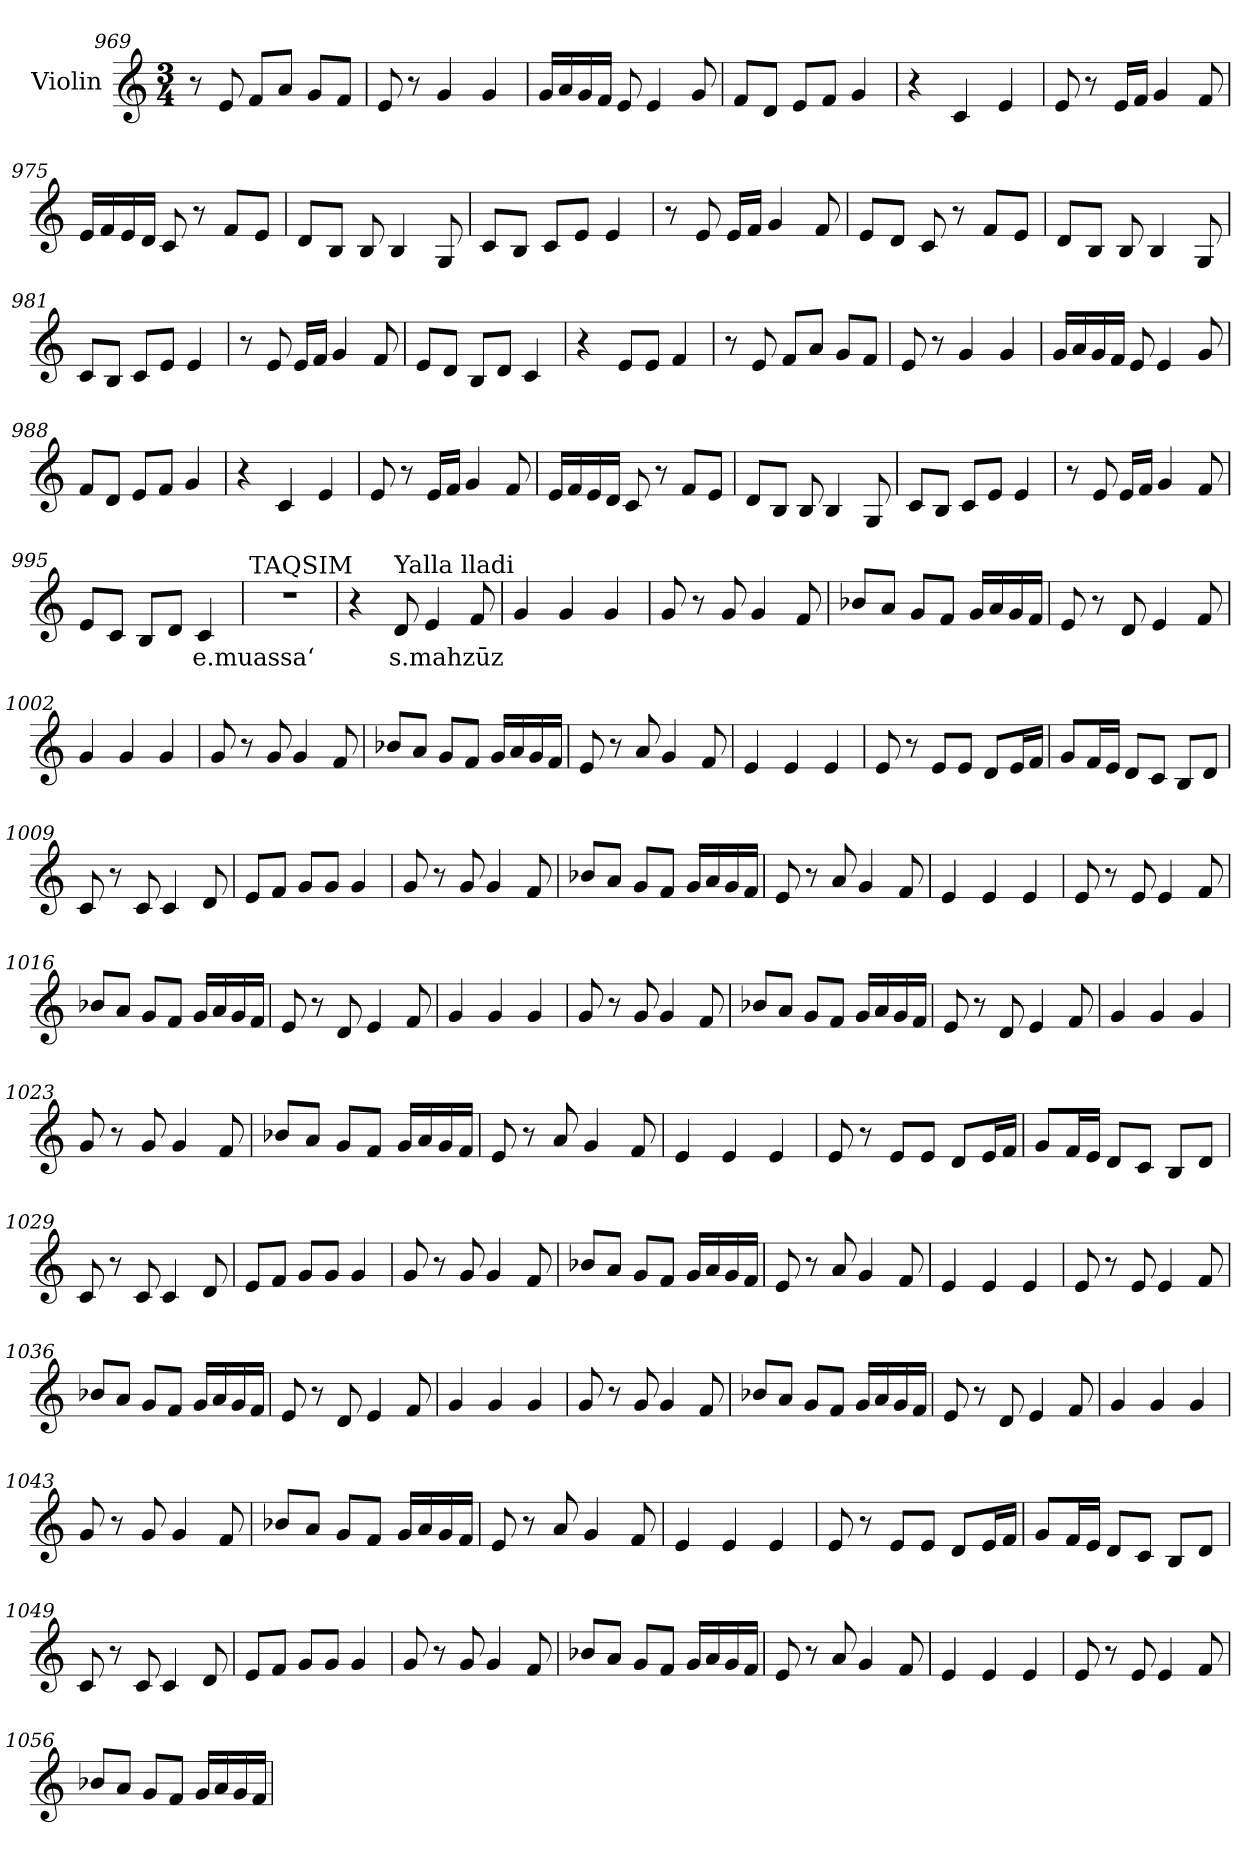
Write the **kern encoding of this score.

**kern	**text
*part1	*part1
*staff1	*staff1
*I"Violin	*
*clefG2	*
*k[]	*
*M3/4	*
=969	=969
8r	.
8e/	.
8f/L	.
8a/J	.
8g/L	.
8f/J	.
=970	=970
8e/	.
8r	.
4g/	.
4g/	.
=971	=971
16g/LL	.
16a/	.
16g/	.
16f/JJ	.
8e/	.
4e/	.
8g/	.
!!LO:LB:g=z
=972	=972
8f/L	.
8d/J	.
8e/L	.
8f/J	.
4g/	.
=973	=973
4r	.
4c/	.
4e/	.
=974	=974
8e/	.
8r	.
16e/LL	.
16f/JJ	.
4g/	.
8f/	.
=975	=975
16e/LL	.
16f/	.
16e/	.
16d/JJ	.
8c/	.
8r	.
8f/L	.
8e/J	.
=976	=976
8d/L	.
8B/J	.
8B/	.
4B/	.
8G/	.
=977	=977
8c/L	.
8B/J	.
8c/L	.
8e/J	.
4e/	.
!!LO:LB:g=z
=978	=978
8r	.
8e/	.
16e/LL	.
16f/JJ	.
4g/	.
8f/	.
=979	=979
8e/L	.
8d/J	.
8c/	.
8r	.
8f/L	.
8e/J	.
=980	=980
8d/L	.
8B/J	.
8B/	.
4B/	.
8G/	.
=981	=981
8c/L	.
8B/J	.
8c/L	.
8e/J	.
4e/	.
=982	=982
8r	.
8e/	.
16e/LL	.
16f/JJ	.
4g/	.
8f/	.
=983	=983
8e/L	.
8d/J	.
8B/L	.
8d/J	.
4c/	.
!!LO:LB:g=z
=984	=984
4r	.
8e/L	.
8e/J	.
4f/	.
=985	=985
8r	.
8e/	.
8f/L	.
8a/J	.
8g/L	.
8f/J	.
=986	=986
8e/	.
8r	.
4g/	.
4g/	.
=987	=987
16g/LL	.
16a/	.
16g/	.
16f/JJ	.
8e/	.
4e/	.
8g/	.
=988	=988
8f/L	.
8d/J	.
8e/L	.
8f/J	.
4g/	.
=989	=989
4r	.
4c/	.
4e/	.
!!LO:LB:g=z
=990	=990
8e/	.
8r	.
16e/LL	.
16f/JJ	.
4g/	.
8f/	.
=991	=991
16e/LL	.
16f/	.
16e/	.
16d/JJ	.
8c/	.
8r	.
8f/L	.
8e/J	.
=992	=992
8d/L	.
8B/J	.
8B/	.
4B/	.
8G/	.
=993	=993
8c/L	.
8B/J	.
8c/L	.
8e/J	.
4e/	.
=994	=994
8r	.
8e/	.
16e/LL	.
16f/JJ	.
4g/	.
8f/	.
!!LO:LB:g=z
=995	=995
8e/L	.
8c/J	.
8B/L	.
8d/J	.
!	!LO:LY:b
4c/	e.muassa‘
!!LO:LB:g=z
=996	=996
!LO:TX:a:t=TAQSIM	!
2.r	.
=997	=997
*MM70	*
4r	.
!LO:TX:a:t=Yalla lladi	!
!	!LO:LY:b
8d/	s.mahzūz
4e/	.
8f/	.
=998	=998
4g/	.
4g/	.
4g/	.
=999	=999
8g/	.
8r	.
8g/	.
4g/	.
8f/	.
=1000	=1000
8b-X/L	.
8a/J	.
8g/L	.
8f/J	.
16g/LL	.
16a/	.
16g/	.
16f/JJ	.
=1001	=1001
8e/	.
8r	.
8d/	.
4e/	.
8f/	.
!!LO:PB:g=z
=1002	=1002
4g/	.
4g/	.
4g/	.
=1003	=1003
8g/	.
8r	.
8g/	.
4g/	.
8f/	.
=1004	=1004
8b-X/L	.
8a/J	.
8g/L	.
8f/J	.
16g/LL	.
16a/	.
16g/	.
16f/JJ	.
=1005	=1005
8e/	.
8r	.
8a/	.
4g/	.
8f/	.
=1006	=1006
4e/	.
4e/	.
4e/	.
=1007	=1007
8e/	.
8r	.
8e/L	.
8e/J	.
8d/L	.
16e/L	.
16f/JJ	.
!!LO:PB:g=z
=1008	=1008
8g/L	.
16f/L	.
16e/JJ	.
8d/L	.
8c/J	.
8B/L	.
8d/J	.
=1009	=1009
8c/	.
8r	.
8c/	.
4c/	.
8d/	.
=1010	=1010
8e/L	.
8f/J	.
8g/L	.
8g/J	.
4g/	.
=1011	=1011
8g/	.
8r	.
8g/	.
4g/	.
8f/	.
=1012	=1012
8b-X/L	.
8a/J	.
8g/L	.
8f/J	.
16g/LL	.
16a/	.
16g/	.
16f/JJ	.
=1013	=1013
8e/	.
8r	.
8a/	.
4g/	.
8f/	.
!!LO:LB:g=z
=1014	=1014
4e/	.
4e/	.
4e/	.
=1015	=1015
8e/	.
8r	.
8e/	.
4e/	.
8f/	.
=1016	=1016
8b-X/L	.
8a/J	.
8g/L	.
8f/J	.
16g/LL	.
16a/	.
16g/	.
16f/JJ	.
=1017	=1017
8e/	.
8r	.
8d/	.
4e/	.
8f/	.
=1018	=1018
4g/	.
4g/	.
4g/	.
=1019	=1019
8g/	.
8r	.
8g/	.
4g/	.
8f/	.
!!LO:LB:g=z
=1020	=1020
8b-X/L	.
8a/J	.
8g/L	.
8f/J	.
16g/LL	.
16a/	.
16g/	.
16f/JJ	.
=1021	=1021
8e/	.
8r	.
8d/	.
4e/	.
8f/	.
=1022	=1022
4g/	.
4g/	.
4g/	.
=1023	=1023
8g/	.
8r	.
8g/	.
4g/	.
8f/	.
=1024	=1024
8b-X/L	.
8a/J	.
8g/L	.
8f/J	.
16g/LL	.
16a/	.
16g/	.
16f/JJ	.
=1025	=1025
8e/	.
8r	.
8a/	.
4g/	.
8f/	.
!!LO:LB:g=z
=1026	=1026
4e/	.
4e/	.
4e/	.
=1027	=1027
8e/	.
8r	.
8e/L	.
8e/J	.
8d/L	.
16e/L	.
16f/JJ	.
=1028	=1028
8g/L	.
16f/L	.
16e/JJ	.
8d/L	.
8c/J	.
8B/L	.
8d/J	.
=1029	=1029
8c/	.
8r	.
8c/	.
4c/	.
8d/	.
=1030	=1030
8e/L	.
8f/J	.
8g/L	.
8g/J	.
4g/	.
=1031	=1031
8g/	.
8r	.
8g/	.
4g/	.
8f/	.
!!LO:LB:g=z
=1032	=1032
8b-X/L	.
8a/J	.
8g/L	.
8f/J	.
16g/LL	.
16a/	.
16g/	.
16f/JJ	.
=1033	=1033
8e/	.
8r	.
8a/	.
4g/	.
8f/	.
=1034	=1034
4e/	.
4e/	.
4e/	.
=1035	=1035
8e/	.
8r	.
8e/	.
4e/	.
8f/	.
=1036	=1036
8b-X/L	.
8a/J	.
8g/L	.
8f/J	.
16g/LL	.
16a/	.
16g/	.
16f/JJ	.
=1037	=1037
8e/	.
8r	.
8d/	.
4e/	.
8f/	.
!!LO:LB:g=z
=1038	=1038
4g/	.
4g/	.
4g/	.
=1039	=1039
8g/	.
8r	.
8g/	.
4g/	.
8f/	.
=1040	=1040
8b-X/L	.
8a/J	.
8g/L	.
8f/J	.
16g/LL	.
16a/	.
16g/	.
16f/JJ	.
=1041	=1041
8e/	.
8r	.
8d/	.
4e/	.
8f/	.
=1042	=1042
4g/	.
4g/	.
4g/	.
=1043	=1043
8g/	.
8r	.
8g/	.
4g/	.
8f/	.
!!LO:LB:g=z
=1044	=1044
8b-X/L	.
8a/J	.
8g/L	.
8f/J	.
16g/LL	.
16a/	.
16g/	.
16f/JJ	.
=1045	=1045
8e/	.
8r	.
8a/	.
4g/	.
8f/	.
=1046	=1046
4e/	.
4e/	.
4e/	.
=1047	=1047
8e/	.
8r	.
8e/L	.
8e/J	.
8d/L	.
16e/L	.
16f/JJ	.
=1048	=1048
8g/L	.
16f/L	.
16e/JJ	.
8d/L	.
8c/J	.
8B/L	.
8d/J	.
=1049	=1049
8c/	.
8r	.
8c/	.
4c/	.
8d/	.
!!LO:LB:g=z
=1050	=1050
8e/L	.
8f/J	.
8g/L	.
8g/J	.
4g/	.
=1051	=1051
8g/	.
8r	.
8g/	.
4g/	.
8f/	.
=1052	=1052
8b-X/L	.
8a/J	.
8g/L	.
8f/J	.
16g/LL	.
16a/	.
16g/	.
16f/JJ	.
=1053	=1053
8e/	.
8r	.
8a/	.
4g/	.
8f/	.
=1054	=1054
4e/	.
4e/	.
4e/	.
=1055	=1055
8e/	.
8r	.
8e/	.
4e/	.
8f/	.
!!LO:PB:g=z
=1056	=1056
8b-X/L	.
8a/J	.
8g/L	.
8f/J	.
16g/LL	.
16a/	.
16g/	.
16f/JJ	.
=	=
*-	*-
